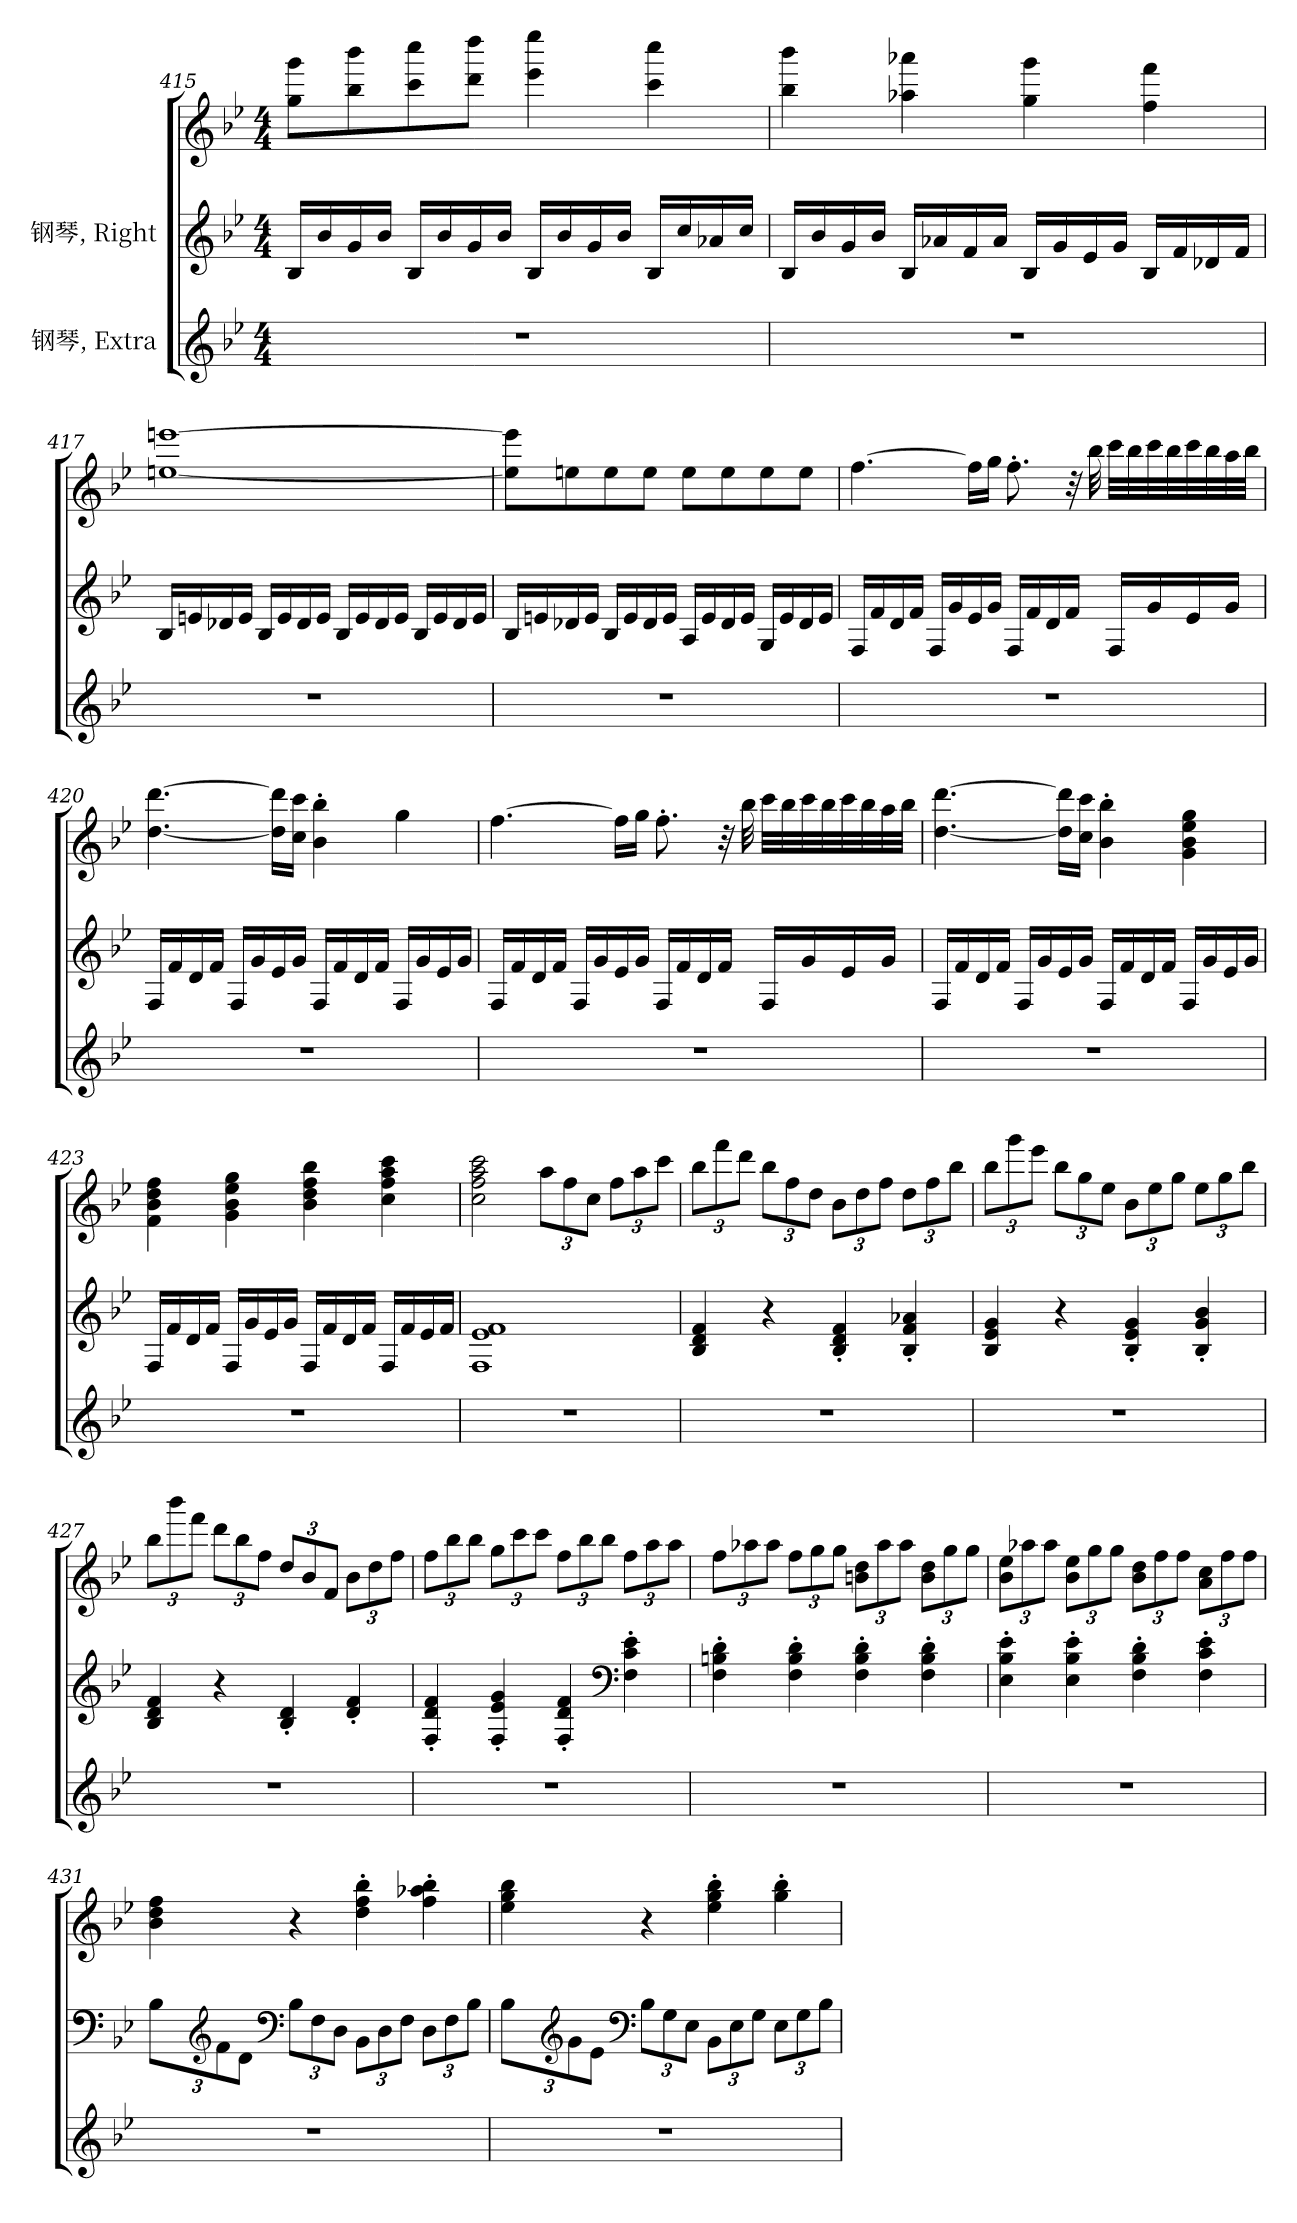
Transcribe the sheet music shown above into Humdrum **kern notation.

**kern	**kern	**kern
*part2	*part1	*part1
*staff3	*staff2	*staff1
*I"钢琴, Extra	*I"钢琴, Right	*
*clefG2	*clefG2	*clefG2
*k[b-e-]	*k[b-e-]	*k[b-e-]
*M4/4	*M4/4	*M4/4
=415	=415	=415
1r	16B-/LL	8gg\ 8ggg\L
.	16b-/	.
.	16g/	8bb-\ 8bbb-\
.	16b-/JJ	.
.	16B-/LL	8ccc\ 8cccc\
.	16b-/	.
.	16g/	8ddd\ 8dddd\J
.	16b-/JJ	.
.	16B-/LL	4eee-\ 4eeee-\
.	16b-/	.
.	16g/	.
.	16b-/JJ	.
.	16B-/LL	4ccc\ 4cccc\
.	16cc/	.
.	16a-X/	.
.	16cc/JJ	.
!!LO:LB:g=z
=416	=416	=416
*	*	*MM129
1r	16B-/LL	4bb-\ 4bbb-\
.	16b-/	.
.	16g/	.
.	16b-/JJ	.
.	16B-/LL	4aa-X\ 4aaa-X\
.	16a-X/	.
.	16f/	.
.	16a-/JJ	.
.	16B-/LL	4gg\ 4ggg\
.	16g/	.
.	16e-/	.
.	16g/JJ	.
.	16B-/LL	4ff\ 4fff\
.	16f/	.
.	16d-X/	.
.	16f/JJ	.
=417	=417	=417
1r	16B-/LL	[1een [1eeen
.	16en/	.
.	16d-X/	.
.	16e/JJ	.
.	16B-/LL	.
.	16e/	.
.	16d-/	.
.	16e/JJ	.
.	16B-/LL	.
.	16e/	.
.	16d-/	.
.	16e/JJ	.
.	16B-/LL	.
.	16e/	.
.	16d-/	.
.	16e/JJ	.
!!LO:PB:g=z
=418	=418	=418
1r	16B-/LL	8ee\] 8eee\]L
.	16en/	.
.	16d-X/	8een\
.	16e/JJ	.
*	*	*MM112
.	16B-/LL	8ee\
.	16e/	.
.	16d-/	8ee\J
.	16e/JJ	.
.	16A/LL	8ee\L
.	16e/	.
.	16d-/	8ee\
.	16e/JJ	.
.	16G/LL	8ee\
.	16e/	.
.	16d-/	8ee\J
.	16e/JJ	.
=419	=419	=419
1r	16F/LL	[4.ff\
.	16f/	.
.	16d/	.
.	16f/JJ	.
.	16F/LL	.
.	16g/	.
.	16e-/	16ff\LL]
.	16g/JJ	16gg\JJ
.	16F/LL	8.ff'\
.	16f/	.
.	16d/	.
.	16f/JJ	32r
.	.	32bb-\
.	16F/LL	32ccc\LLL
.	.	32bb-\
.	16g/	32ccc\
.	.	32bb-\
.	16e-/	32ccc\
.	.	32bb-\
.	16g/JJ	32aa\
.	.	32bb-\JJJ
!!LO:LB:g=z
=420	=420	=420
1r	16F/LL	[4.dd\ [4.ddd\
.	16f/	.
.	16d/	.
.	16f/JJ	.
.	16F/LL	.
.	16g/	.
.	16e-/	16dd\] 16ddd\]LL
.	16g/JJ	16cc\ 16ccc\JJ
.	16F/LL	4b-\' 4bb-\'
.	16f/	.
.	16d/	.
.	16f/JJ	.
.	16F/LL	4gg\
.	16g/	.
.	16e-/	.
.	16g/JJ	.
=421	=421	=421
1r	16F/LL	[4.ff\
.	16f/	.
.	16d/	.
.	16f/JJ	.
.	16F/LL	.
.	16g/	.
.	16e-/	16ff\LL]
.	16g/JJ	16gg\JJ
.	16F/LL	8.ff'\
.	16f/	.
.	16d/	.
.	16f/JJ	32r
.	.	32bb-\
.	16F/LL	32ccc\LLL
.	.	32bb-\
.	16g/	32ccc\
.	.	32bb-\
.	16e-/	32ccc\
.	.	32bb-\
.	16g/JJ	32aa\
.	.	32bb-\JJJ
!!LO:LB:g=z
=422	=422	=422
1r	16F/LL	[4.dd\ [4.ddd\
.	16f/	.
.	16d/	.
.	16f/JJ	.
.	16F/LL	.
.	16g/	.
.	16e-/	16dd\] 16ddd\]LL
.	16g/JJ	16cc\ 16ccc\JJ
.	16F/LL	4b-\' 4bb-\'
.	16f/	.
.	16d/	.
.	16f/JJ	.
.	16F/LL	4g\ 4b-\ 4ee-\ 4gg\
.	16g/	.
.	16e-/	.
.	16g/JJ	.
=423	=423	=423
1r	16F/LL	4f\ 4b-\ 4dd\ 4ff\
.	16f/	.
.	16d/	.
.	16f/JJ	.
.	16F/LL	4g\ 4b-\ 4ee-\ 4gg\
.	16g/	.
.	16e-/	.
.	16g/JJ	.
.	16F/LL	4b-\ 4dd\ 4ff\ 4bb-\
.	16f/	.
.	16d/	.
.	16f/JJ	.
.	16F/LL	4cc\ 4ff\ 4aa\ 4ccc\
.	16f/	.
.	16e-/	.
.	16f/JJ	.
=424	=424	=424
1r	1F 1e- 1f	2cc\ 2ff\ 2aa\ 2ccc\
*	*	*Xbrackettup
.	.	12aa\L
.	.	12ff\
.	.	12cc\J
*	*	*MM106
.	.	12ff\L
.	.	12aa\
.	.	12ccc\J
!!LO:LB:g=z
=425	=425	=425
1r	4B-/ 4d/ 4f/	12bb-\L
.	.	12fff\
.	.	12ddd\J
.	4r	12bb-\L
.	.	12ff\
.	.	12dd\J
.	4B-/' 4d/' 4f/'	12b-\L
.	.	12dd\
*	*	*MM122
.	.	12ff\J
*	*	*MM117
.	4B-/' 4f/' 4a-X/'	12dd\L
.	.	12ff\
.	.	12bb-\J
=426	=426	=426
1r	4B-/ 4e-/ 4g/	12bb-\L
.	.	12ggg\
.	.	12eee-\J
.	4r	12bb-\L
.	.	12gg\
.	.	12ee-\J
.	4B-/' 4e-/' 4g/'	12b-\L
.	.	12ee-\
*	*	*MM125
.	.	12gg\J
.	4B-/' 4g/' 4b-/'	12ee-\L
.	.	12gg\
.	.	12bb-\J
=427	=427	=427
1r	4B-/ 4d/ 4f/	12bb-\L
.	.	12bbb-\
*	*	*MM128
.	.	12fff\J
.	4r	12ddd\L
.	.	12bb-\
.	.	12ff\J
.	4B-/' 4d/'	12dd/L
.	.	12b-/
.	.	12f/J
.	4d/' 4f/'	12b-\L
.	.	12dd\
*	*	*MM128
.	.	12ff\J
!!LO:PB:g=z
=428	=428	=428
1r	4F/' 4d/' 4f/'	12ff\L
.	.	12bb-\
.	.	12bb-\J
.	4F/' 4e-/' 4g/'	12gg\L
.	.	12ccc\
.	.	12ccc\J
.	4F/' 4d/' 4f/'	12ff\L
.	.	12bb-\
.	.	12bb-\J
*	*clefF4	*
.	4F\' 4c\' 4e-\'	12ff\L
.	.	12aa\
.	.	12aa\J
=429	=429	=429
1r	4F\' 4Bn\' 4d\'	12ff\L
.	.	12aa-X\
.	.	12aa-\J
*	*	*MM134
.	4F\' 4B\' 4d\'	12ff\L
.	.	12gg\
.	.	12gg\J
.	4F\' 4B\' 4d\'	12bn\ 12dd\L
.	.	12aa-\
.	.	12aa-\J
.	4F\' 4B\' 4d\'	12b\ 12dd\L
.	.	12gg\
.	.	12gg\J
=430	=430	=430
1r	4E-\' 4B-\' 4e-\'	12b-\ 12ee-\L
.	.	12aa-X\
*	*	*MM128
.	.	12aa-\J
.	4E-\' 4B-\' 4e-\'	12b-\ 12ee-\L
.	.	12gg\
*	*	*MM121
.	.	12gg\J
.	4F\' 4B-\' 4d\'	12b-\ 12dd\L
.	.	12ff\
.	.	12ff\J
.	4F\' 4c\' 4e-\'	12a\ 12cc\L
.	.	12ff\
.	.	12ff\J
!!LO:LB:g=z
=431	=431	=431
*	*Xbrackettup	*
*	*	*MM125
1r	12B-\L	4b-\ 4dd\ 4ff\
*	*clefG2	*
.	12f\	.
.	12d\J	.
*	*clefF4	*
.	12B-\L	4r
.	12F\	.
.	12D\J	.
.	12BB-\L	4dd\' 4ff\' 4bb-\'
.	12D\	.
.	12F\J	.
.	12D\L	4ff\' 4aa-X\' 4bb-\'
.	12F\	.
.	12B-\J	.
=432	=432	=432
1r	12B-\L	4ee-\ 4gg\ 4bb-\
*	*clefG2	*
.	12g\	.
.	12e-\J	.
*	*clefF4	*
.	12B-\L	4r
.	12G\	.
.	12E-\J	.
.	12BB-\L	4ee-\' 4gg\' 4bb-\'
.	12E-\	.
.	12G\J	.
.	12E-\L	4gg\' 4bb-\'
.	12G\	.
.	12B-\J	.
=	=	=
*-	*-	*-
